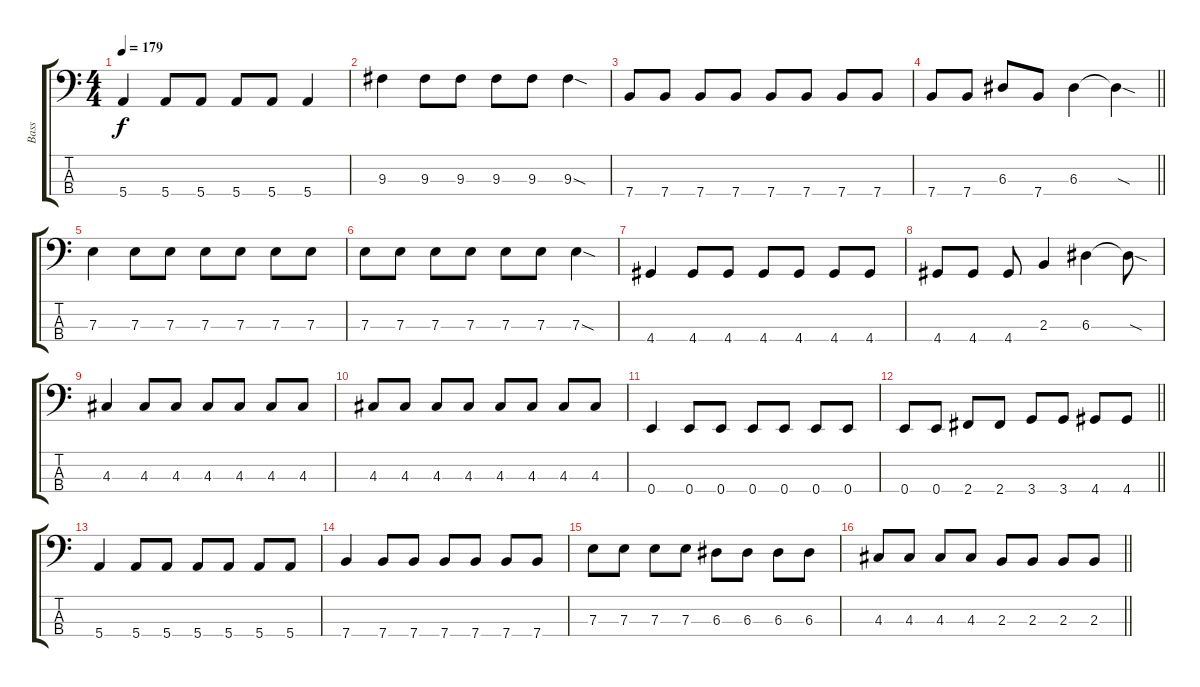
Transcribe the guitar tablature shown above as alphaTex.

\track ("Bass" "Bass") {instrument electricbassfinger}
\staff {score tabs}
\tuning (G2 D2 A1 E1) {hide}
\ts (4 4)
\tempo 179
\clef f4
\ks c
5.4.4{dy f} 5.4.8 5.4.8 5.4.8 5.4.8 5.4.4 |
9.3.4 9.3.8 9.3.8 9.3.8 9.3.8 9.3{sod}.4 |
7.4.8 7.4.8 7.4.8 7.4.8 7.4.8 7.4.8 7.4.8 7.4.8 |
\barLineRight lightlight
7.4.8 7.4.8 6.3.8 7.4.8 6.3.4 6.3{sod t}.4 |
7.3.4 7.3.8 7.3.8 7.3.8 7.3.8 7.3.8 7.3.8 |
7.3.8 7.3.8 7.3.8 7.3.8 7.3.8 7.3.8 7.3{sod}.4 |
4.4.4 4.4.8 4.4.8 4.4.8 4.4.8 4.4.8 4.4.8 |
4.4.8 4.4.8 4.4.8 2.3.4 6.3.4 6.3{sod t}.8 |
4.3.4 4.3.8 4.3.8 4.3.8 4.3.8 4.3.8 4.3.8 |
4.3.8 4.3.8 4.3.8 4.3.8 4.3.8 4.3.8 4.3.8 4.3.8 |
0.4.4 0.4.8 0.4.8 0.4.8 0.4.8 0.4.8 0.4.8 |
\barLineRight lightlight
0.4.8 0.4.8 2.4.8 2.4.8 3.4.8 3.4.8 4.4.8 4.4.8 |
5.4.4 5.4.8 5.4.8 5.4.8 5.4.8 5.4.8 5.4.8 |
7.4.4 7.4.8 7.4.8 7.4.8 7.4.8 7.4.8 7.4.8 |
7.3.8 7.3.8 7.3.8 7.3.8 6.3.8 6.3.8 6.3.8 6.3.8 |
\barLineRight lightlight
4.3.8 4.3.8 4.3.8 4.3.8 2.3.8 2.3.8 2.3.8 2.3.8
